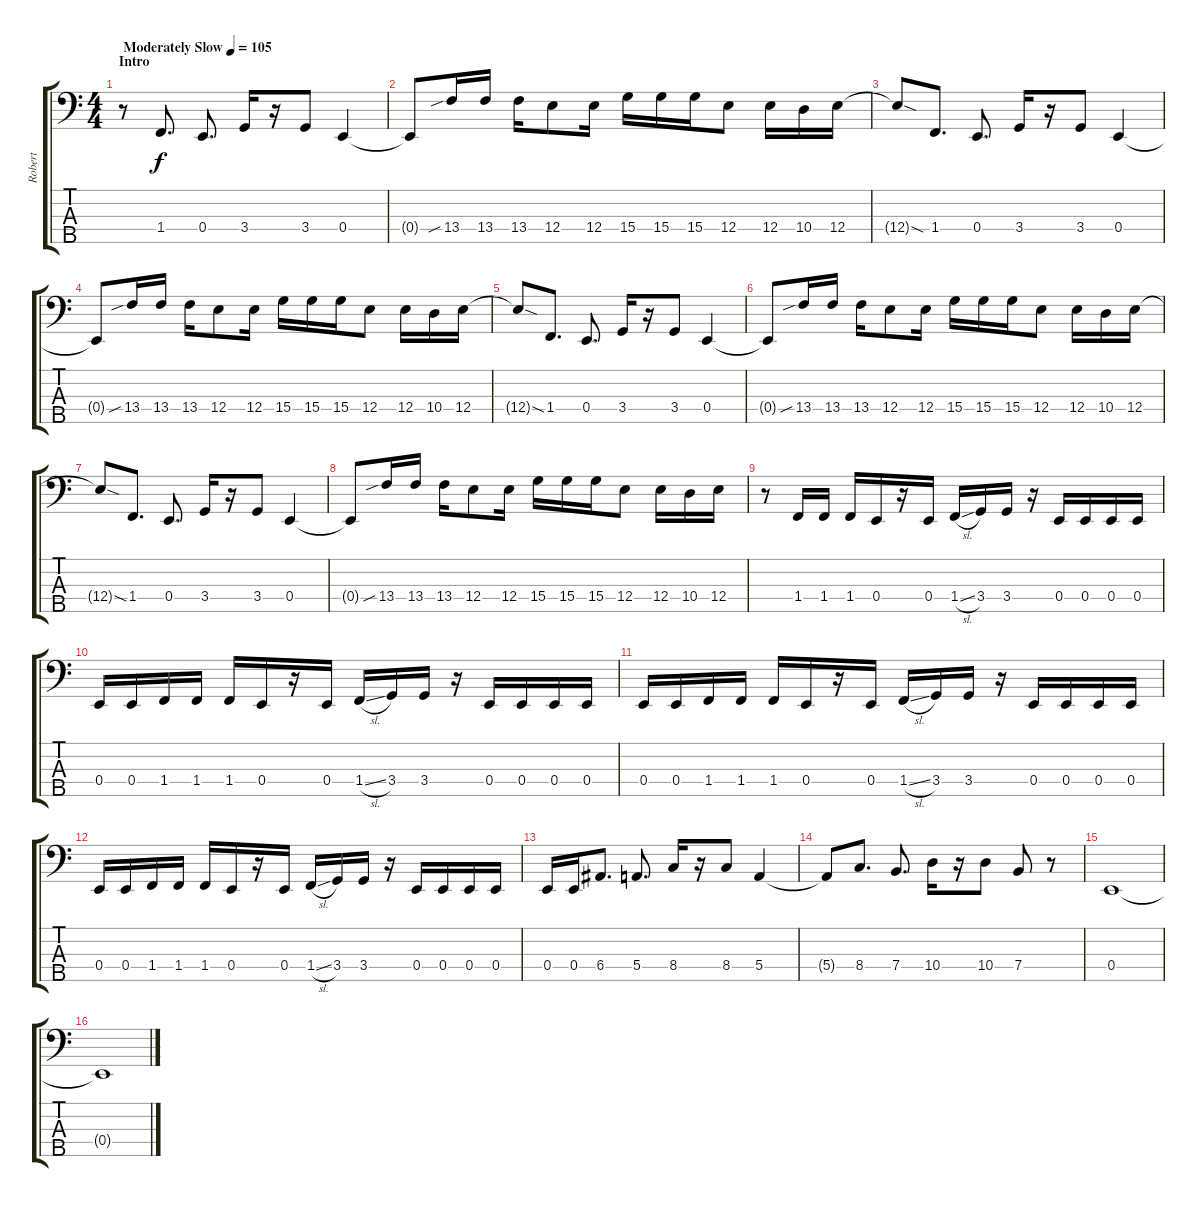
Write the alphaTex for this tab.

\track ("Robert" "Robert") {instrument electricbassfinger}
\staff {score tabs}
\tuning (G2 D2 A1 E1 B0) {hide}
\ts (4 4)
\section ("" "Intro")
\tempo (105 "Moderately Slow")
\clef f4
\ks c
r.8{dy f instrument electricbassfinger} 1.4.8{d} 0.4.8{d} 3.4.16 r.16 3.4.8 0.4.4 |
0.4{t}.8 13.4{sib}.16 13.4.16 13.4.16 12.4.8 12.4.16 15.4.16 15.4.16 15.4.16 12.4.8 12.4.16 10.4.16 12.4.16 |
12.4{sod t}.8 1.4.8{d} 0.4.8{d} 3.4.16 r.16 3.4.8 0.4.4 |
0.4{t}.8 13.4{sib}.16 13.4.16 13.4.16 12.4.8 12.4.16 15.4.16 15.4.16 15.4.16 12.4.8 12.4.16 10.4.16 12.4.16 |
12.4{sod t}.8 1.4.8{d} 0.4.8{d} 3.4.16 r.16 3.4.8 0.4.4 |
0.4{t}.8 13.4{sib}.16 13.4.16 13.4.16 12.4.8 12.4.16 15.4.16 15.4.16 15.4.16 12.4.8 12.4.16 10.4.16 12.4.16 |
12.4{sod t}.8 1.4.8{d} 0.4.8{d} 3.4.16 r.16 3.4.8 0.4.4 |
0.4{t}.8 13.4{sib}.16 13.4.16 13.4.16 12.4.8 12.4.16 15.4.16 15.4.16 15.4.16 12.4.8 12.4.16 10.4.16 12.4.16 |
r.8 1.4.16 1.4.16 1.4.16 0.4.16 r.16 0.4.16 1.4{sl}.16 3.4.16 3.4.16 r.16 0.4.16 0.4.16 0.4.16 0.4.16 |
0.4.16 0.4.16 1.4.16 1.4.16 1.4.16 0.4.16 r.16 0.4.16 1.4{sl}.16 3.4.16 3.4.16 r.16 0.4.16 0.4.16 0.4.16 0.4.16 |
0.4.16 0.4.16 1.4.16 1.4.16 1.4.16 0.4.16 r.16 0.4.16 1.4{sl}.16 3.4.16 3.4.16 r.16 0.4.16 0.4.16 0.4.16 0.4.16 |
0.4.16 0.4.16 1.4.16 1.4.16 1.4.16 0.4.16 r.16 0.4.16 1.4{sl}.16 3.4.16 3.4.16 r.16 0.4.16 0.4.16 0.4.16 0.4.16 |
0.4.16 0.4.16 6.4.8{d} 5.4.8{d} 8.4.16 r.16 8.4.8 5.4.4 |
5.4{t}.8 8.4.8{d} 7.4.8{d} 10.4.16 r.16 10.4.8 7.4.8 r.8 |
0.4.1 |
0.4{t}.1
